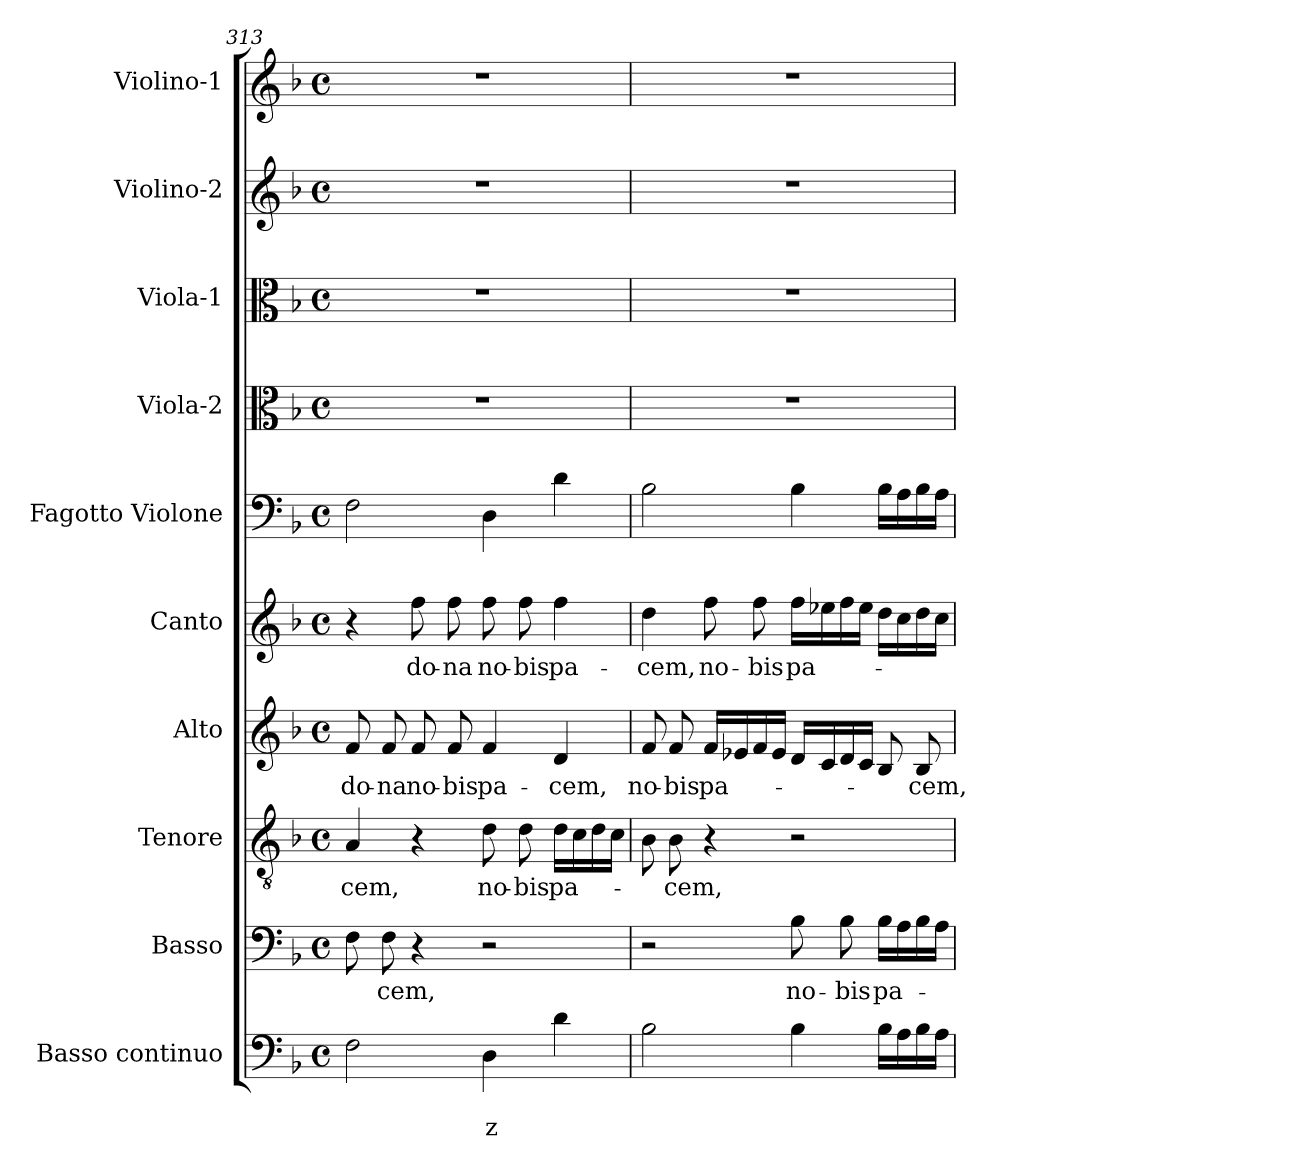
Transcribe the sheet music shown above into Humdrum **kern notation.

**kern	**text	**text	**kern	**text	**kern	**text	**kern	**text	**kern	**text	**kern	**kern	**kern	**kern	**kern
*part10	*part10	*part10	*part9	*part9	*part8	*part8	*part7	*part7	*part6	*part6	*part5	*part4	*part3	*part2	*part1
*staff10	*staff10	*staff10	*staff9	*staff9	*staff8	*staff8	*staff7	*staff7	*staff6	*staff6	*staff5	*staff4	*staff3	*staff2	*staff1
*I"Basso continuo	*	*	*I"Basso	*	*I"Tenore	*	*I"Alto	*	*I"Canto	*	*I"Fagotto Violone	*I"Viola-2	*I"Viola-1	*I"Violino-2	*I"Violino-1
*clefF4	*	*	*clefF4	*	*clefGv2	*	*clefG2	*	*clefG2	*	*clefF4	*clefC3	*clefC3	*clefG2	*clefG2
*k[b-]	*	*	*k[b-]	*	*k[b-]	*	*k[b-]	*	*k[b-]	*	*k[b-]	*k[b-]	*k[b-]	*k[b-]	*k[b-]
*F:	*	*	*F:	*	*F:	*	*F:	*	*F:	*	*F:	*F:	*F:	*F:	*F:
*M4/4	*	*	*M4/4	*	*M4/4	*	*M4/4	*	*M4/4	*	*M4/4	*M4/4	*M4/4	*M4/4	*M4/4
*met(c)	*	*	*met(c)	*	*met(c)	*	*met(c)	*	*met(c)	*	*met(c)	*met(c)	*met(c)	*met(c)	*met(c)
=313	=313	=313	=313	=313	=313	=313	=313	=313	=313	=313	=313	=313	=313	=313	=313
!	!	!	!	!	!	!LO:LY:b	!	!	!	!	!	!	!	!	!
!	!	!	!	!	!	!	!	!LO:LY:b	!	!	!	!	!	!	!
2F\	.	.	8F\	.	4A/	-cem,	8f/	do-	4r	.	2F\	1r	1r	1r	1r
!	!	!	!	!LO:LY:b	!	!	!	!	!	!	!	!	!	!	!
!	!	!	!	!	!	!	!	!LO:LY:b	!	!	!	!	!	!	!
.	.	.	8F\	-cem,	.	.	8f/	-na	.	.	.	.	.	.	.
!	!	!	!	!	!	!	!	!LO:LY:b	!	!	!	!	!	!	!
!	!	!	!	!	!	!	!	!	!	!LO:LY:b	!	!	!	!	!
.	.	.	4r	.	4r	.	8f/	no-	8ff\	do-	.	.	.	.	.
!	!	!	!	!	!	!	!	!LO:LY:b	!	!	!	!	!	!	!
!	!	!	!	!	!	!	!	!	!	!LO:LY:b	!	!	!	!	!
.	.	.	.	.	.	.	8f/	-bis	8ff\	-na	.	.	.	.	.
!	!	!LO:LY:b	!	!	!	!	!	!	!	!	!	!	!	!	!
!	!	!	!	!	!	!LO:LY:b	!	!	!	!	!	!	!	!	!
!	!	!	!	!	!	!	!	!LO:LY:b	!	!	!	!	!	!	!
!	!	!	!	!	!	!	!	!	!	!LO:LY:b	!	!	!	!	!
4D\	.	z	2r	.	8d\	no-	4f/	pa-	8ff\	no-	4D\	.	.	.	.
!	!	!	!	!	!	!LO:LY:b	!	!	!	!	!	!	!	!	!
!	!	!	!	!	!	!	!	!	!	!LO:LY:b	!	!	!	!	!
.	.	.	.	.	8d\	-bis	.	.	8ff\	-bis	.	.	.	.	.
!	!	!	!	!	!	!LO:LY:b	!	!	!	!	!	!	!	!	!
!	!	!	!	!	!	!	!	!LO:LY:b	!	!	!	!	!	!	!
!	!	!	!	!	!	!	!	!	!	!LO:LY:b	!	!	!	!	!
4d\	.	.	.	.	16d\LL	pa-	4d/	-cem,	4ff\	pa-	4d\	.	.	.	.
.	.	.	.	.	16c\	.	.	.	.	.	.	.	.	.	.
.	.	.	.	.	16d\	.	.	.	.	.	.	.	.	.	.
.	.	.	.	.	16c\JJ	.	.	.	.	.	.	.	.	.	.
=314	=314	=314	=314	=314	=314	=314	=314	=314	=314	=314	=314	=314	=314	=314	=314
!	!	!	!	!	!	!	!	!LO:LY:b	!	!	!	!	!	!	!
!	!	!	!	!	!	!	!	!	!	!LO:LY:b	!	!	!	!	!
2B-\	.	.	2r	.	8B-\	.	8f/	no-	4dd\	-cem,	2B-\	1r	1r	1r	1r
!	!	!	!	!	!	!LO:LY:b	!	!	!	!	!	!	!	!	!
!	!	!	!	!	!	!	!	!LO:LY:b	!	!	!	!	!	!	!
.	.	.	.	.	8B-\	-cem,	8f/	-bis	.	.	.	.	.	.	.
!	!	!	!	!	!	!	!	!LO:LY:b	!	!	!	!	!	!	!
!	!	!	!	!	!	!	!	!	!	!LO:LY:b	!	!	!	!	!
.	.	.	.	.	4r	.	16f/LL	pa-	8ff\	no-	.	.	.	.	.
.	.	.	.	.	.	.	16e-X/	.	.	.	.	.	.	.	.
!	!	!	!	!	!	!	!	!	!	!LO:LY:b	!	!	!	!	!
.	.	.	.	.	.	.	16f/	.	8ff\	-bis	.	.	.	.	.
.	.	.	.	.	.	.	16e-/JJ	.	.	.	.	.	.	.	.
!	!	!	!	!LO:LY:b	!	!	!	!	!	!	!	!	!	!	!
!	!	!	!	!	!	!	!	!	!	!LO:LY:b	!	!	!	!	!
4B-\	.	.	8B-\	no-	2r	.	16d/LL	.	16ff\LL	pa-	4B-\	.	.	.	.
.	.	.	.	.	.	.	16c/	.	16ee-X\	.	.	.	.	.	.
!	!	!	!	!LO:LY:b	!	!	!	!	!	!	!	!	!	!	!
.	.	.	8B-\	-bis	.	.	16d/	.	16ff\	.	.	.	.	.	.
.	.	.	.	.	.	.	16c/JJ	.	16ee-\JJ	.	.	.	.	.	.
!	!	!	!	!LO:LY:b	!	!	!	!	!	!	!	!	!	!	!
16B-\LL	.	.	16B-\LL	pa-	.	.	8B-/	.	16dd\LL	.	16B-\LL	.	.	.	.
16A\	.	.	16A\	.	.	.	.	.	16cc\	.	16A\	.	.	.	.
!	!	!	!	!	!	!	!	!LO:LY:b	!	!	!	!	!	!	!
16B-\	.	.	16B-\	.	.	.	8B-/	-cem,	16dd\	.	16B-\	.	.	.	.
16A\JJ	.	.	16A\JJ	.	.	.	.	.	16cc\JJ	.	16A\JJ	.	.	.	.
=	=	=	=	=	=	=	=	=	=	=	=	=	=	=	=
*-	*-	*-	*-	*-	*-	*-	*-	*-	*-	*-	*-	*-	*-	*-	*-
